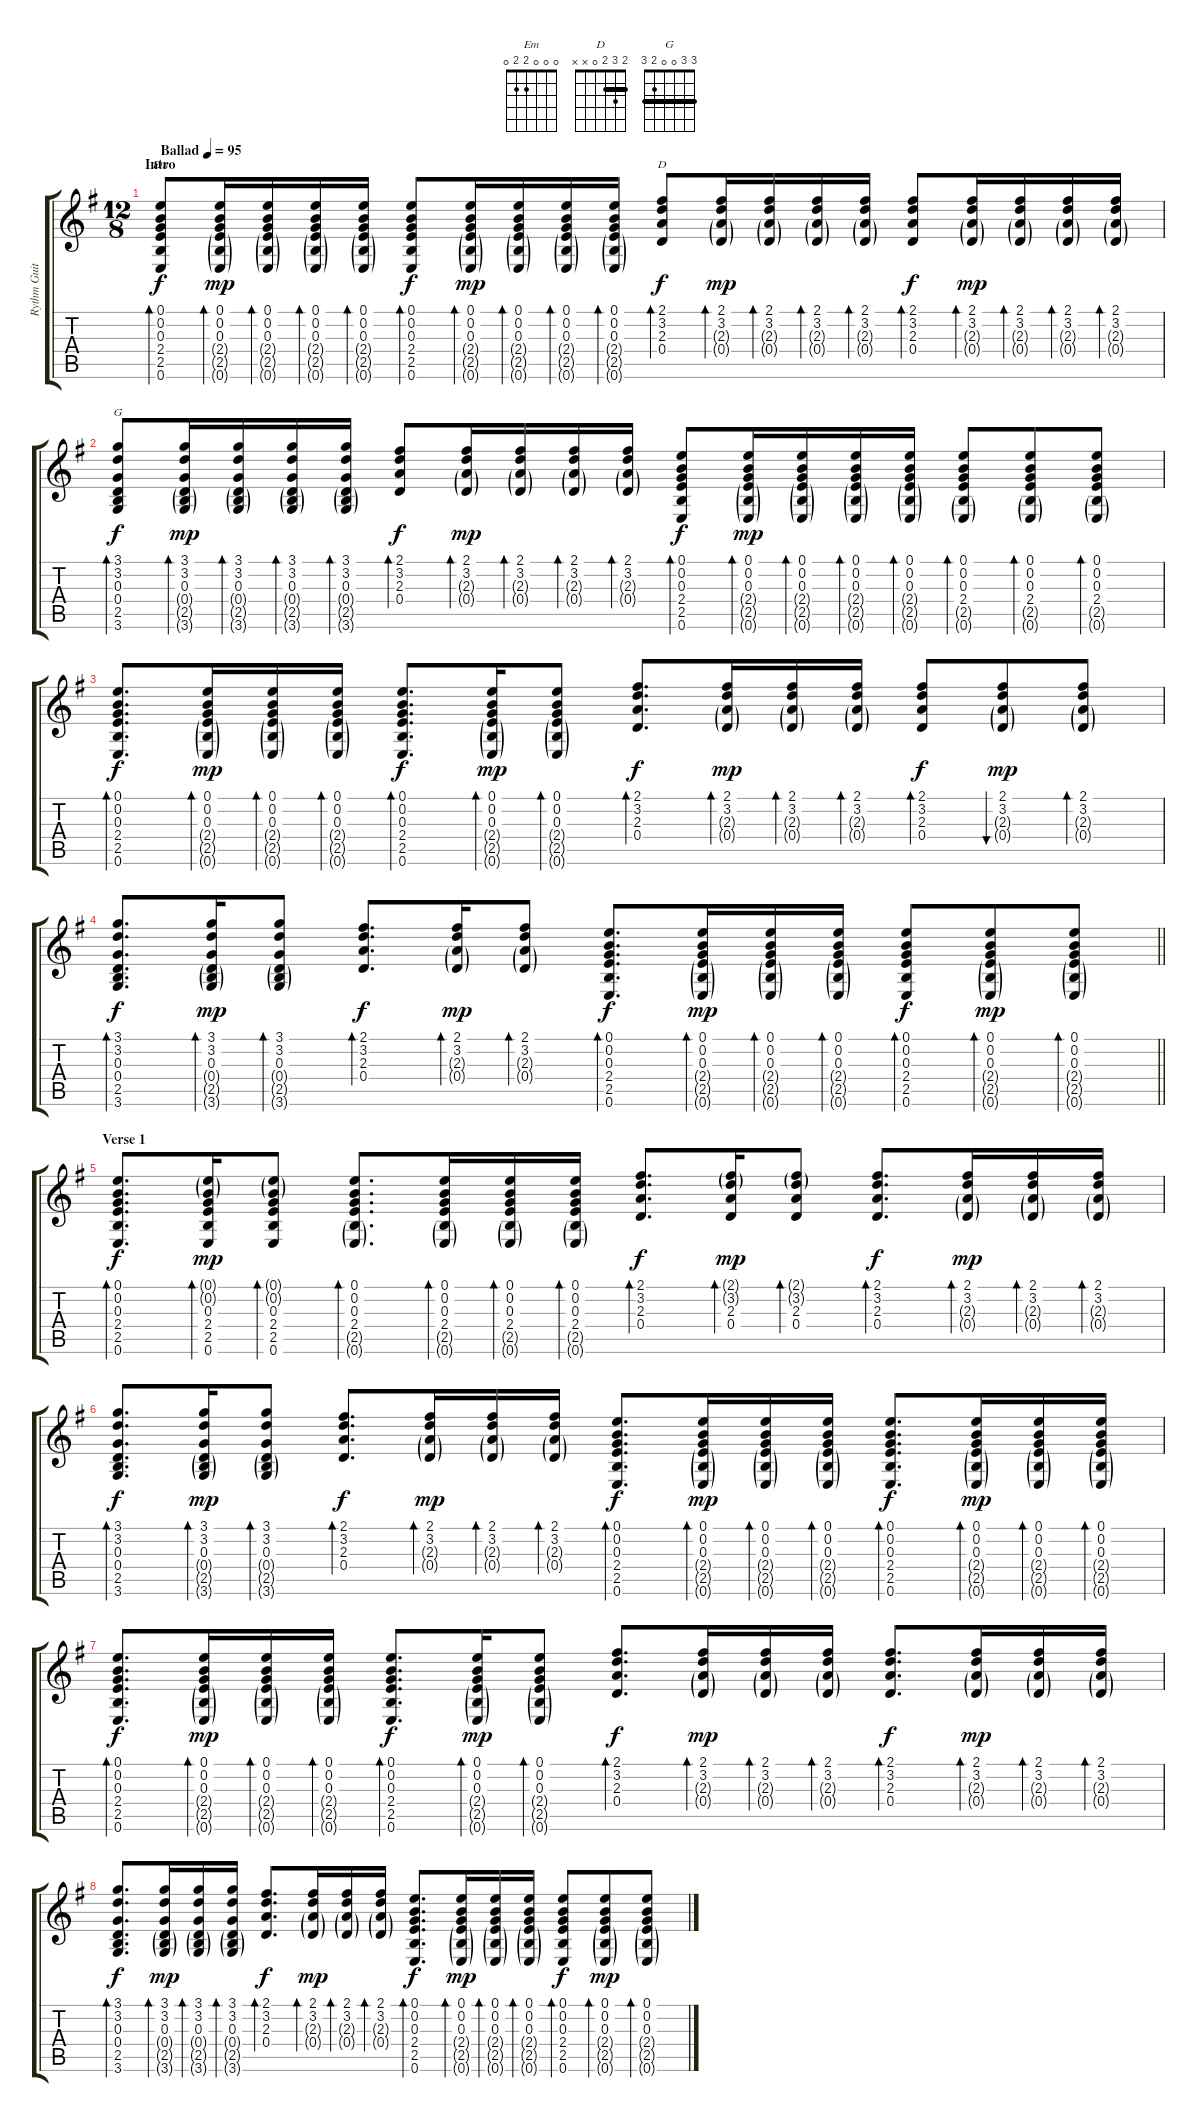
\track ("Rythm Guitar" "Rythm Guit") {instrument acousticguitarsteel}
\staff {score tabs}
\tuning (E4 B3 G3 D3 A2 E2) {hide}
\chord ("Em" 0 0 0 2 2 0)
\chord ("D" 2 3 2 0 x x) {barre 2}
\chord ("G" 3 3 0 0 2 3) {barre 3}
\ts (12 8)
\section ("" "Intro")
\tempo (95 "Ballad")
\clef g2
\ks eminor
(0.1 0.2 0.3 2.4 2.5 0.6).8{bd 30 ch "Em" dy f instrument acousticguitarsteel} (0.1 0.2 0.3 2.4{g} 2.5{g} 0.6{g}).16{bd 30 dy mp} (0.1 0.2 0.3 2.4{g} 2.5{g} 0.6{g}).16{bd 30} (0.1 0.2 0.3 2.4{g} 2.5{g} 0.6{g}).16{bd 30} (0.1 0.2 0.3 2.4{g} 2.5{g} 0.6{g}).16{bd 30} (0.1 0.2 0.3 2.4 2.5 0.6).8{bd 30 dy f} (0.1 0.2 0.3 2.4{g} 2.5{g} 0.6{g}).16{bd 30 dy mp} (0.1 0.2 0.3 2.4{g} 2.5{g} 0.6{g}).16{bd 30} (0.1 0.2 0.3 2.4{g} 2.5{g} 0.6{g}).16{bd 30} (0.1 0.2 0.3 2.4{g} 2.5{g} 0.6{g}).16{bd 30} (2.1 3.2 2.3 0.4).8{bd 30 ch "D" dy f} (2.1 3.2 2.3{g} 0.4{g}).16{bd 30 dy mp} (2.1 3.2 2.3{g} 0.4{g}).16{bd 30} (2.1 3.2 2.3{g} 0.4{g}).16{bd 30} (2.1 3.2 2.3{g} 0.4{g}).16{bd 30} (2.1 3.2 2.3 0.4).8{bd 30 dy f} (2.1 3.2 2.3{g} 0.4{g}).16{bd 30 dy mp} (2.1 3.2 2.3{g} 0.4{g}).16{bd 30} (2.1 3.2 2.3{g} 0.4{g}).16{bd 30} (2.1 3.2 2.3{g} 0.4{g}).16{bd 30} |
(3.1 3.2 0.3 0.4 2.5 3.6).8{bd 30 ch "G" dy f} (3.1 3.2 0.3 0.4{g} 2.5{g} 3.6{g}).16{bd 30 dy mp} (3.1 3.2 0.3 0.4{g} 2.5{g} 3.6{g}).16{bd 30} (3.1 3.2 0.3 0.4{g} 2.5{g} 3.6{g}).16{bd 30} (3.1 3.2 0.3 0.4{g} 2.5{g} 3.6{g}).16{bd 30} (2.1 3.2 2.3 0.4).8{bd 30 dy f} (2.1 3.2 2.3{g} 0.4{g}).16{bd 30 dy mp} (2.1 3.2 2.3{g} 0.4{g}).16{bd 30} (2.1 3.2 2.3{g} 0.4{g}).16{bd 30} (2.1 3.2 2.3{g} 0.4{g}).16{bd 30} (0.1 0.2 0.3 2.4 2.5 0.6).8{bd 30 dy f} (0.1 0.2 0.3 2.4{g} 2.5{g} 0.6{g}).16{bd 30 dy mp} (0.1 0.2 0.3 2.4{g} 2.5{g} 0.6{g}).16{bd 30} (0.1 0.2 0.3 2.4{g} 2.5{g} 0.6{g}).16{bd 30} (0.1 0.2 0.3 2.4{g} 2.5{g} 0.6{g}).16{bd 30} (0.1 0.2 0.3 2.4 2.5{g} 0.6{g}).8{bd 30} (0.1 0.2 0.3 2.4 2.5{g} 0.6{g}).8{bd 30} (0.1 0.2 0.3 2.4 2.5{g} 0.6{g}).8{bd 30} |
(0.1 0.2 0.3 2.4 2.5 0.6).8{d bd 30 dy f} (0.1 0.2 0.3 2.4{g} 2.5{g} 0.6{g}).16{bd 30 dy mp} (0.1 0.2 0.3 2.4{g} 2.5{g} 0.6{g}).16{bd 30} (0.1 0.2 0.3 2.4{g} 2.5{g} 0.6{g}).16{bd 30} (0.1 0.2 0.3 2.4 2.5 0.6).8{d bd 30 dy f} (0.1 0.2 0.3 2.4{g} 2.5{g} 0.6{g}).16{bd 30 dy mp} (0.1 0.2 0.3 2.4{g} 2.5{g} 0.6{g}).8{bd 30} (2.1 3.2 2.3 0.4).8{d bd 30 dy f} (2.1 3.2 2.3{g} 0.4{g}).16{bd 30 dy mp} (2.1 3.2 2.3{g} 0.4{g}).16{bd 30} (2.1 3.2 2.3{g} 0.4{g}).16{bd 30} (2.1 3.2 2.3 0.4).8{bd 30 dy f} (2.1 3.2 2.3{g} 0.4{g}).8{bu 30 dy mp} (2.1 3.2 2.3{g} 0.4{g}).8{bd 30} |
\barLineRight lightlight
(3.1 3.2 0.3 0.4 2.5 3.6).8{d bd 30 dy f} (3.1 3.2 0.3 0.4{g} 2.5{g} 3.6{g}).16{bd 30 dy mp} (3.1 3.2 0.3 0.4{g} 2.5{g} 3.6{g}).8{bd 30} (2.1 3.2 2.3 0.4).8{d bd 30 dy f} (2.1 3.2 2.3{g} 0.4{g}).16{bd 30 dy mp} (2.1 3.2 2.3{g} 0.4{g}).8{bd 30} (0.1 0.2 0.3 2.4 2.5 0.6).8{d bd 30 dy f} (0.1 0.2 0.3 2.4{g} 2.5{g} 0.6{g}).16{bd 30 dy mp} (0.1 0.2 0.3 2.4{g} 2.5{g} 0.6{g}).16{bd 30} (0.1 0.2 0.3 2.4{g} 2.5{g} 0.6{g}).16{bd 30} (0.1 0.2 0.3 2.4 2.5 0.6).8{bd 30 dy f} (0.1 0.2 0.3 2.4{g} 2.5{g} 0.6{g}).8{bd 30 dy mp} (0.1 0.2 0.3 2.4{g} 2.5{g} 0.6{g}).8{bd 30} |
\section ("" "Verse 1")
(0.1 0.2 0.3 2.4 2.5 0.6).8{d bd 30 dy f} (0.1{g} 0.2{g} 0.3 2.4 2.5 0.6).16{bd 30 dy mp} (0.1{g} 0.2{g} 0.3 2.4 2.5 0.6).8{bd 30} (0.1 0.2 0.3 2.4 2.5{g} 0.6{g}).8{d bd 30} (0.1 0.2 0.3 2.4 2.5{g} 0.6{g}).16{bd 30} (0.1 0.2 0.3 2.4 2.5{g} 0.6{g}).16{bd 30} (0.1 0.2 0.3 2.4 2.5{g} 0.6{g}).16{bd 30} (2.1 3.2 2.3 0.4).8{d bd 30 dy f} (2.1{g} 3.2{g} 2.3 0.4).16{bd 30 dy mp} (2.1{g} 3.2{g} 2.3 0.4).8{bd 30} (2.1 3.2 2.3 0.4).8{d bd 30 dy f} (2.1 3.2 2.3{g} 0.4{g}).16{bd 30 dy mp} (2.1 3.2 2.3{g} 0.4{g}).16{bd 30} (2.1 3.2 2.3{g} 0.4{g}).16{bd 30} |
(3.1 3.2 0.3 0.4 2.5 3.6).8{d bd 30 dy f} (3.1 3.2 0.3 0.4{g} 2.5{g} 3.6{g}).16{bd 30 dy mp} (3.1 3.2 0.3 0.4{g} 2.5{g} 3.6{g}).8{bd 30} (2.1 3.2 2.3 0.4).8{d bd 30 dy f} (2.1 3.2 2.3{g} 0.4{g}).16{bd 30 dy mp} (2.1 3.2 2.3{g} 0.4{g}).16{bd 30} (2.1 3.2 2.3{g} 0.4{g}).16{bd 30} (0.1 0.2 0.3 2.4 2.5 0.6).8{d bd 30 dy f} (0.1 0.2 0.3 2.4{g} 2.5{g} 0.6{g}).16{bd 30 dy mp} (0.1 0.2 0.3 2.4{g} 2.5{g} 0.6{g}).16{bd 30} (0.1 0.2 0.3 2.4{g} 2.5{g} 0.6{g}).16{bd 30} (0.1 0.2 0.3 2.4 2.5 0.6).8{d bd 30 dy f} (0.1 0.2 0.3 2.4{g} 2.5{g} 0.6{g}).16{bd 30 dy mp} (0.1 0.2 0.3 2.4{g} 2.5{g} 0.6{g}).16{bd 30} (0.1 0.2 0.3 2.4{g} 2.5{g} 0.6{g}).16{bd 30} |
(0.1 0.2 0.3 2.4 2.5 0.6).8{d bd 30 dy f} (0.1 0.2 0.3 2.4{g} 2.5{g} 0.6{g}).16{bd 30 dy mp} (0.1 0.2 0.3 2.4{g} 2.5{g} 0.6{g}).16{bd 30} (0.1 0.2 0.3 2.4{g} 2.5{g} 0.6{g}).16{bd 30} (0.1 0.2 0.3 2.4 2.5 0.6).8{d bd 30 dy f} (0.1 0.2 0.3 2.4{g} 2.5{g} 0.6{g}).16{bd 30 dy mp} (0.1 0.2 0.3 2.4{g} 2.5{g} 0.6{g}).8{bd 30} (2.1 3.2 2.3 0.4).8{d bd 30 dy f} (2.1 3.2 2.3{g} 0.4{g}).16{bd 30 dy mp} (2.1 3.2 2.3{g} 0.4{g}).16{bd 30} (2.1 3.2 2.3{g} 0.4{g}).16{bd 30} (2.1 3.2 2.3 0.4).8{d bd 30 dy f} (2.1 3.2 2.3{g} 0.4{g}).16{bd 30 dy mp} (2.1 3.2 2.3{g} 0.4{g}).16{bd 30} (2.1 3.2 2.3{g} 0.4{g}).16{bd 30} |
(3.1 3.2 0.3 0.4 2.5 3.6).8{d bd 30 dy f} (3.1 3.2 0.3 0.4{g} 2.5{g} 3.6{g}).16{bd 30 dy mp} (3.1 3.2 0.3 0.4{g} 2.5{g} 3.6{g}).16{bd 30} (3.1 3.2 0.3 0.4{g} 2.5{g} 3.6{g}).16{bd 30} (2.1 3.2 2.3 0.4).8{d bd 30 dy f} (2.1 3.2 2.3{g} 0.4{g}).16{bd 30 dy mp} (2.1 3.2 2.3{g} 0.4{g}).16{bd 30} (2.1 3.2 2.3{g} 0.4{g}).16{bd 30} (0.1 0.2 0.3 2.4 2.5 0.6).8{d bd 30 dy f} (0.1 0.2 0.3 2.4{g} 2.5{g} 0.6{g}).16{bd 30 dy mp} (0.1 0.2 0.3 2.4{g} 2.5{g} 0.6{g}).16{bd 30} (0.1 0.2 0.3 2.4{g} 2.5{g} 0.6{g}).16{bd 30} (0.1 0.2 0.3 2.4 2.5 0.6).8{bd 30 dy f} (0.1 0.2 0.3 2.4{g} 2.5{g} 0.6{g}).8{bd 30 dy mp} (0.1 0.2 0.3 2.4{g} 2.5{g} 0.6{g}).8{bd 30}
